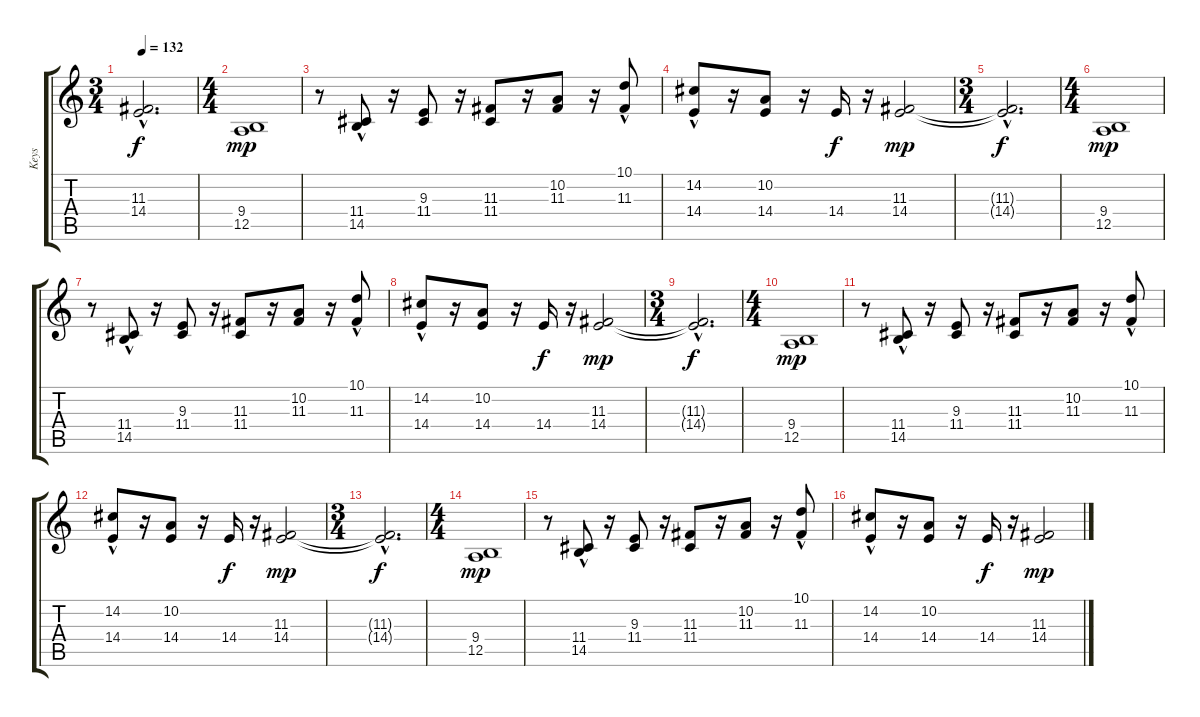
\track ("Keys" "Keys") {instrument stringensemble1}
\staff {score tabs}
\tuning (E4 B3 G3 D3 A2 E2) {hide}
\ts (3 4)
\tempo 132
\clef g2
\ks c
(11.3{hac t} 14.4{hac t}).2{d dy f} |
\ts (4 4)
(9.4 12.5).1{dy mp} |
r.8 (11.4 14.5{hac}).8 r.16 (9.3 11.4).8 r.16 (11.3 11.4).8 r.16 (10.2 11.3).8 r.16 (10.1 11.3{hac}).8 |
(14.2 14.4{hac}).8 r.16 (10.2 14.4).8 r.16 14.4.16{dy f} r.16 (11.3 14.4).2{dy mp} |
\ts (3 4)
(11.3{hac t} 14.4{hac t}).2{d dy f} |
\ts (4 4)
(9.4 12.5).1{dy mp} |
r.8 (11.4 14.5{hac}).8 r.16 (9.3 11.4).8 r.16 (11.3 11.4).8 r.16 (10.2 11.3).8 r.16 (10.1 11.3{hac}).8 |
(14.2 14.4{hac}).8 r.16 (10.2 14.4).8 r.16 14.4.16{dy f} r.16 (11.3 14.4).2{dy mp} |
\ts (3 4)
(11.3{hac t} 14.4{hac t}).2{d dy f} |
\ts (4 4)
(9.4 12.5).1{dy mp} |
r.8 (11.4 14.5{hac}).8 r.16 (9.3 11.4).8 r.16 (11.3 11.4).8 r.16 (10.2 11.3).8 r.16 (10.1 11.3{hac}).8 |
(14.2 14.4{hac}).8 r.16 (10.2 14.4).8 r.16 14.4.16{dy f} r.16 (11.3 14.4).2{dy mp} |
\ts (3 4)
(11.3{hac t} 14.4{hac t}).2{d dy f} |
\ts (4 4)
(9.4 12.5).1{dy mp} |
r.8 (11.4 14.5{hac}).8 r.16 (9.3 11.4).8 r.16 (11.3 11.4).8 r.16 (10.2 11.3).8 r.16 (10.1 11.3{hac}).8 |
(14.2 14.4{hac}).8 r.16 (10.2 14.4).8 r.16 14.4.16{dy f} r.16 (11.3 14.4).2{dy mp}
